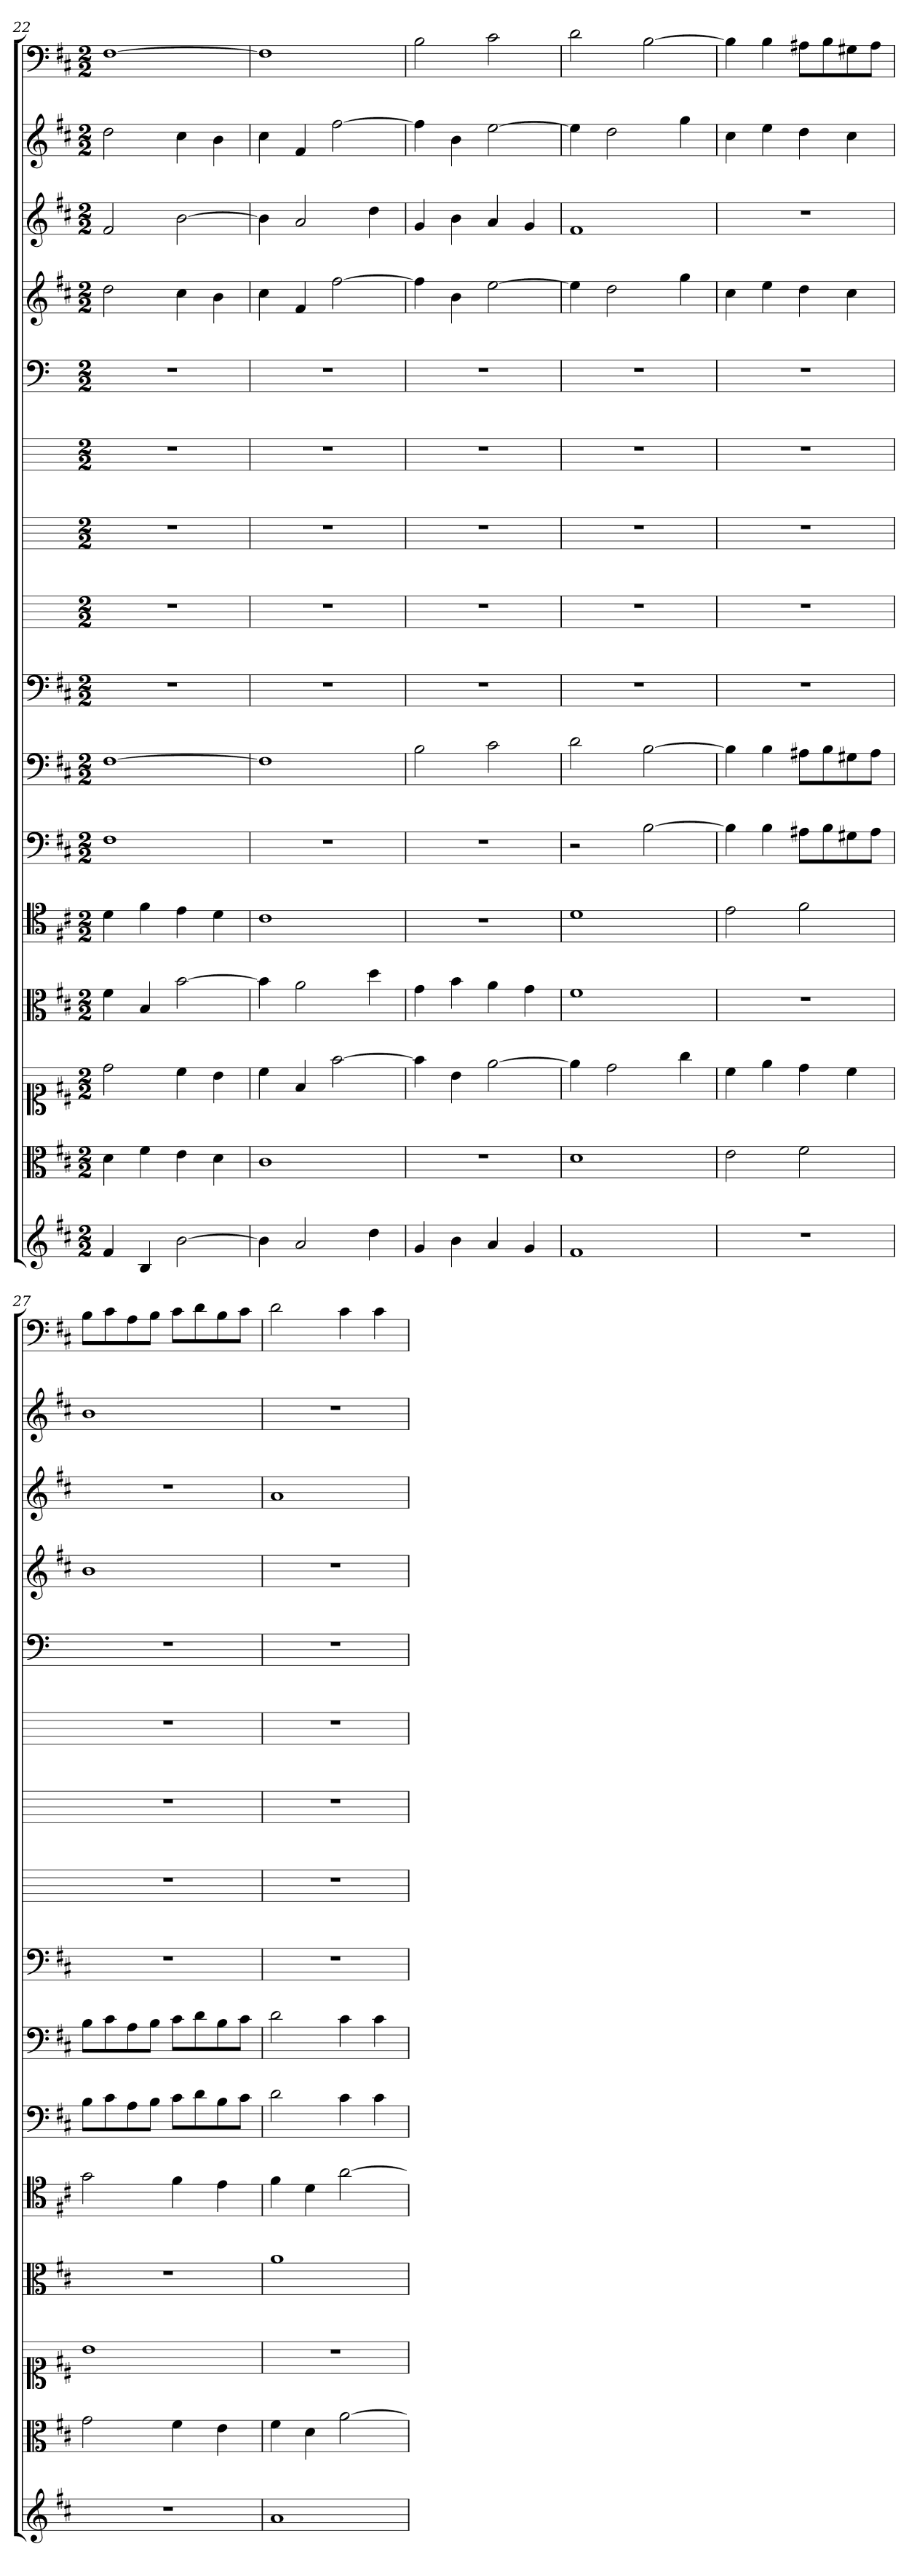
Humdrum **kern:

**kern	**kern	**kern	**kern	**kern	**kern	**kern	**kern	**kern	**kern	**kern	**kern	**kern	**kern	**kern	**kern
*part16	*part15	*part14	*part13	*part12	*part11	*part10	*part9	*part8	*part7	*part6	*part5	*part4	*part3	*part2	*part1
*staff16	*staff15	*staff14	*staff13	*staff12	*staff11	*staff10	*staff9	*staff8	*staff7	*staff6	*staff5	*staff4	*staff3	*staff2	*staff1
*	*clefC3	*clefC1	*clefC3	*clefC4	*clefF4	*clefF4	*clefF4	*	*	*	*clefF4	*	*	*	*clefF4
*k[f#c#]	*k[f#c#]	*k[f#c#]	*k[f#c#]	*k[f#c#]	*k[f#c#]	*k[f#c#]	*k[f#c#]	*k[]	*k[]	*k[]	*k[]	*k[f#c#]	*k[f#c#]	*k[f#c#]	*k[f#c#]
*D:	*D:	*D:	*D:	*D:	*D:	*D:	*D:	*	*	*	*	*D:	*D:	*D:	*D:
*M2/2	*M2/2	*M2/2	*M2/2	*M2/2	*M2/2	*M2/2	*M2/2	*M2/2	*M2/2	*M2/2	*M2/2	*M2/2	*M2/2	*M2/2	*M2/2
=22	=22	=22	=22	=22	=22	=22	=22	=22	=22	=22	=22	=22	=22	=22	=22
4f#	4d	2dd	4f#	4d	1F#	[1F#	1r	1r	1r	1r	1r	2dd	2f#	2dd	[1F#
4B	4f#	.	4B	4f#	.	.	.	.	.	.	.	.	.	.	.
[2b	4e	4cc#	[2b	4e	.	.	.	.	.	.	.	4cc#	[2b	4cc#	.
.	4d	4b	.	4d	.	.	.	.	.	.	.	4b	.	4b	.
=23	=23	=23	=23	=23	=23	=23	=23	=23	=23	=23	=23	=23	=23	=23	=23
4b]	1c#	4cc#	4b]	1c#	1r	1F#]	1r	1r	1r	1r	1r	4cc#	4b]	4cc#	1F#]
2a	.	4f#	2a	.	.	.	.	.	.	.	.	4f#	2a	4f#	.
.	.	[2ff#	.	.	.	.	.	.	.	.	.	[2ff#	.	[2ff#	.
4dd	.	.	4dd	.	.	.	.	.	.	.	.	.	4dd	.	.
=24	=24	=24	=24	=24	=24	=24	=24	=24	=24	=24	=24	=24	=24	=24	=24
4g	1r	4ff#]	4g	1r	1r	2B	1r	1r	1r	1r	1r	4ff#]	4g	4ff#]	2B
4b	.	4b	4b	.	.	.	.	.	.	.	.	4b	4b	4b	.
4a	.	[2ee	4a	.	.	2c#	.	.	.	.	.	[2ee	4a	[2ee	2c#
4g	.	.	4g	.	.	.	.	.	.	.	.	.	4g	.	.
=25	=25	=25	=25	=25	=25	=25	=25	=25	=25	=25	=25	=25	=25	=25	=25
1f#	1d	4ee]	1f#	1d	2r	2d	1r	1r	1r	1r	1r	4ee]	1f#	4ee]	2d
.	.	2dd	.	.	.	.	.	.	.	.	.	2dd	.	2dd	.
.	.	.	.	.	[2B	[2B	.	.	.	.	.	.	.	.	[2B
.	.	4gg	.	.	.	.	.	.	.	.	.	4gg	.	4gg	.
=26	=26	=26	=26	=26	=26	=26	=26	=26	=26	=26	=26	=26	=26	=26	=26
1r	2e	4cc#	1r	2e	4B]	4B]	1r	1r	1r	1r	1r	4cc#	1r	4cc#	4B]
.	.	4ee	.	.	4B	4B	.	.	.	.	.	4ee	.	4ee	4B
.	2f#	4dd	.	2f#	8A#X\L	8A#X\L	.	.	.	.	.	4dd	.	4dd	8A#X\L
.	.	.	.	.	8B\	8B\	.	.	.	.	.	.	.	.	8B\
.	.	4cc#	.	.	8G#X\	8G#X\	.	.	.	.	.	4cc#	.	4cc#	8G#X\
.	.	.	.	.	8A#\J	8A#\J	.	.	.	.	.	.	.	.	8A#\J
=27	=27	=27	=27	=27	=27	=27	=27	=27	=27	=27	=27	=27	=27	=27	=27
1r	2g	1b	1r	2g	8B\L	8B\L	1r	1r	1r	1r	1r	1b	1r	1b	8B\L
.	.	.	.	.	8c#\	8c#\	.	.	.	.	.	.	.	.	8c#\
.	.	.	.	.	8A\	8A\	.	.	.	.	.	.	.	.	8A\
.	.	.	.	.	8B\J	8B\J	.	.	.	.	.	.	.	.	8B\J
.	4f#	.	.	4f#	8c#\L	8c#\L	.	.	.	.	.	.	.	.	8c#\L
.	.	.	.	.	8d\	8d\	.	.	.	.	.	.	.	.	8d\
.	4e	.	.	4e	8B\	8B\	.	.	.	.	.	.	.	.	8B\
.	.	.	.	.	8c#\J	8c#\J	.	.	.	.	.	.	.	.	8c#\J
=28	=28	=28	=28	=28	=28	=28	=28	=28	=28	=28	=28	=28	=28	=28	=28
1a	4f#	1r	1a	4f#	2d	2d	1r	1r	1r	1r	1r	1r	1a	1r	2d
.	4d	.	.	4d	.	.	.	.	.	.	.	.	.	.	.
.	[2a	.	.	[2a	4c#	4c#	.	.	.	.	.	.	.	.	4c#
.	.	.	.	.	4c#	4c#	.	.	.	.	.	.	.	.	4c#
=	=	=	=	=	=	=	=	=	=	=	=	=	=	=	=
*-	*-	*-	*-	*-	*-	*-	*-	*-	*-	*-	*-	*-	*-	*-	*-
